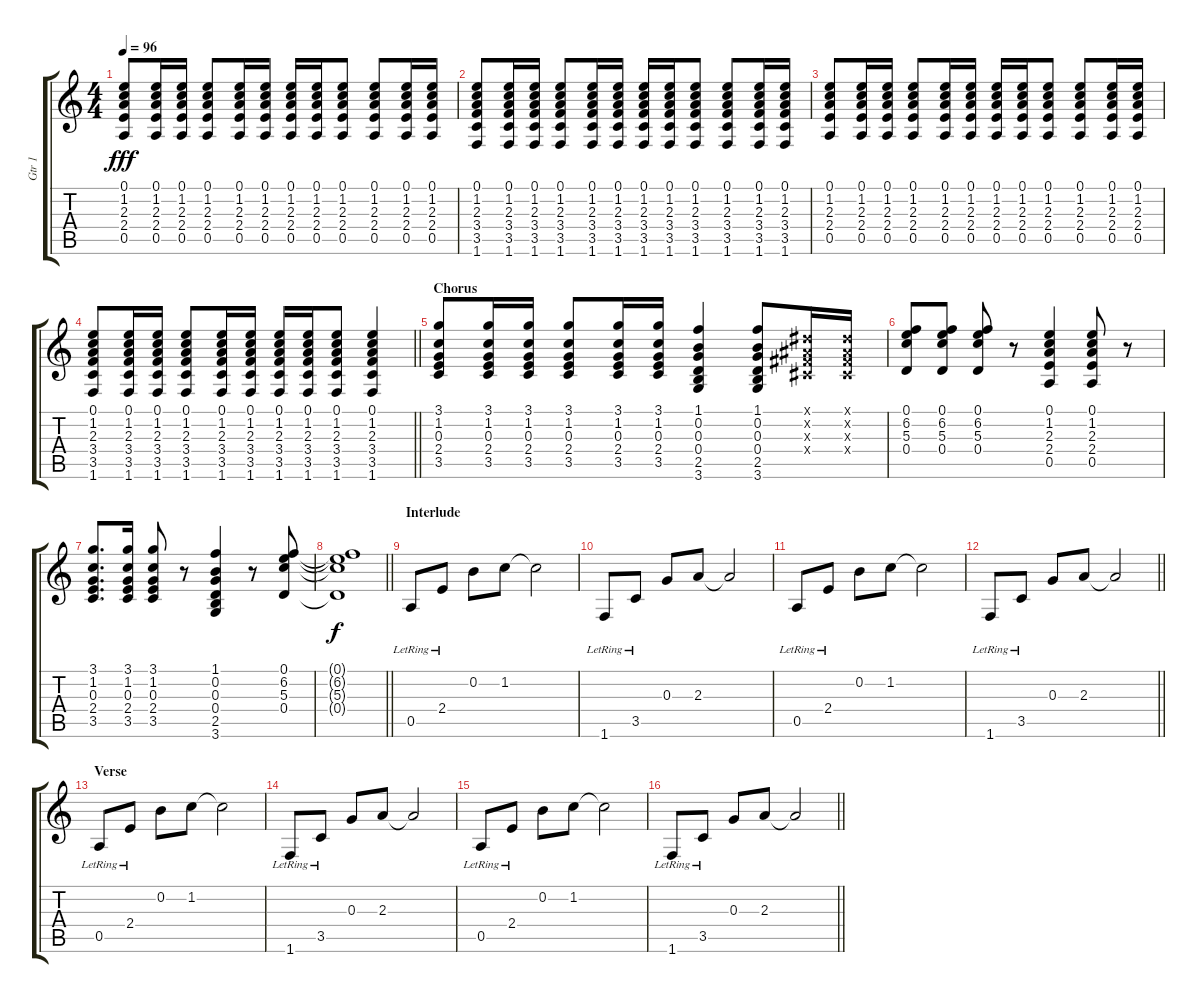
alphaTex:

\track ("Gtr 1" "Gtr 1") {instrument electricguitarclean}
\staff {score tabs}
\tuning (E4 B3 G3 D3 A2 E2) {hide}
\ts (4 4)
\tempo 96
\clef g2
\ks c
(0.1 1.2 2.3 2.4 0.5).8{dy fff} (0.1 1.2 2.3 2.4 0.5).16 (0.1 1.2 2.3 2.4 0.5).16 (0.1 1.2 2.3 2.4 0.5).8 (0.1 1.2 2.3 2.4 0.5).16 (0.1 1.2 2.3 2.4 0.5).16 (0.1 1.2 2.3 2.4 0.5).16 (0.1 1.2 2.3 2.4 0.5).16 (0.1 1.2 2.3 2.4 0.5).8 (0.1 1.2 2.3 2.4 0.5).8 (0.1 1.2 2.3 2.4 0.5).16 (0.1 1.2 2.3 2.4 0.5).16 |
(0.1 1.2 2.3 3.4 3.5 1.6).8 (0.1 1.2 2.3 3.4 3.5 1.6).16 (0.1 1.2 2.3 3.4 3.5 1.6).16 (0.1 1.2 2.3 3.4 3.5 1.6).8 (0.1 1.2 2.3 3.4 3.5 1.6).16 (0.1 1.2 2.3 3.4 3.5 1.6).16 (0.1 1.2 2.3 3.4 3.5 1.6).16 (0.1 1.2 2.3 3.4 3.5 1.6).16 (0.1 1.2 2.3 3.4 3.5 1.6).8 (0.1 1.2 2.3 3.4 3.5 1.6).8 (0.1 1.2 2.3 3.4 3.5 1.6).16 (0.1 1.2 2.3 3.4 3.5 1.6).16 |
(0.1 1.2 2.3 2.4 0.5).8 (0.1 1.2 2.3 2.4 0.5).16 (0.1 1.2 2.3 2.4 0.5).16 (0.1 1.2 2.3 2.4 0.5).8 (0.1 1.2 2.3 2.4 0.5).16 (0.1 1.2 2.3 2.4 0.5).16 (0.1 1.2 2.3 2.4 0.5).16 (0.1 1.2 2.3 2.4 0.5).16 (0.1 1.2 2.3 2.4 0.5).8 (0.1 1.2 2.3 2.4 0.5).8 (0.1 1.2 2.3 2.4 0.5).16 (0.1 1.2 2.3 2.4 0.5).16 |
\barLineRight lightlight
(0.1 1.2 2.3 3.4 3.5 1.6).8 (0.1 1.2 2.3 3.4 3.5 1.6).16 (0.1 1.2 2.3 3.4 3.5 1.6).16 (0.1 1.2 2.3 3.4 3.5 1.6).8 (0.1 1.2 2.3 3.4 3.5 1.6).16 (0.1 1.2 2.3 3.4 3.5 1.6).16 (0.1 1.2 2.3 3.4 3.5 1.6).16 (0.1 1.2 2.3 3.4 3.5 1.6).16 (0.1 1.2 2.3 3.4 3.5 1.6).8 (0.1 1.2 2.3 3.4 3.5 1.6).4 |
\section ("" "Chorus")
(3.1 1.2 0.3 2.4 3.5).8 (3.1 1.2 0.3 2.4 3.5).16 (3.1 1.2 0.3 2.4 3.5).16 (3.1 1.2 0.3 2.4 3.5).8 (3.1 1.2 0.3 2.4 3.5).16 (3.1 1.2 0.3 2.4 3.5).16 (1.1 0.2 0.3 0.4 2.5 3.6).4 (1.1 0.2 0.3 0.4 2.5 3.6).8 (-1.1{x} -1.2{x} -1.3{x} -1.4{x}).16 (-1.1{x} -1.2{x} -1.3{x} -1.4{x}).16 |
(0.1 6.2 5.3 0.4).8 (0.1 6.2 5.3 0.4).8 (0.1 6.2 5.3 0.4).8 r.8 (0.1 1.2 2.3 2.4 0.5).4 (0.1 1.2 2.3 2.4 0.5).8 r.8 |
(3.1 1.2 0.3 2.4 3.5).8{d} (3.1 1.2 0.3 2.4 3.5).16 (3.1 1.2 0.3 2.4 3.5).8 r.8 (1.1 0.2 0.3 0.4 2.5 3.6).4 r.8 (0.1 6.2 5.3 0.4).8 |
\barLineRight lightlight
(0.1{t} 6.2{t} 5.3{t} 0.4{t}).1{dy f} |
\section ("" "Interlude")
0.5{lr}.8 2.4{lr}.8 0.2.8 1.2.8 1.2{t}.2 |
1.6{lr}.8 3.5{lr}.8 0.3.8 2.3.8 2.3{t}.2 |
0.5{lr}.8 2.4{lr}.8 0.2.8 1.2.8 1.2{t}.2 |
\barLineRight lightlight
1.6{lr}.8 3.5{lr}.8 0.3.8 2.3.8 2.3{t}.2 |
\section ("" "Verse")
0.5{lr}.8 2.4{lr}.8 0.2.8 1.2.8 1.2{t}.2 |
1.6{lr}.8 3.5{lr}.8 0.3.8 2.3.8 2.3{t}.2 |
0.5{lr}.8 2.4{lr}.8 0.2.8 1.2.8 1.2{t}.2 |
\barLineRight lightlight
1.6{lr}.8 3.5{lr}.8 0.3.8 2.3.8 2.3{t}.2
